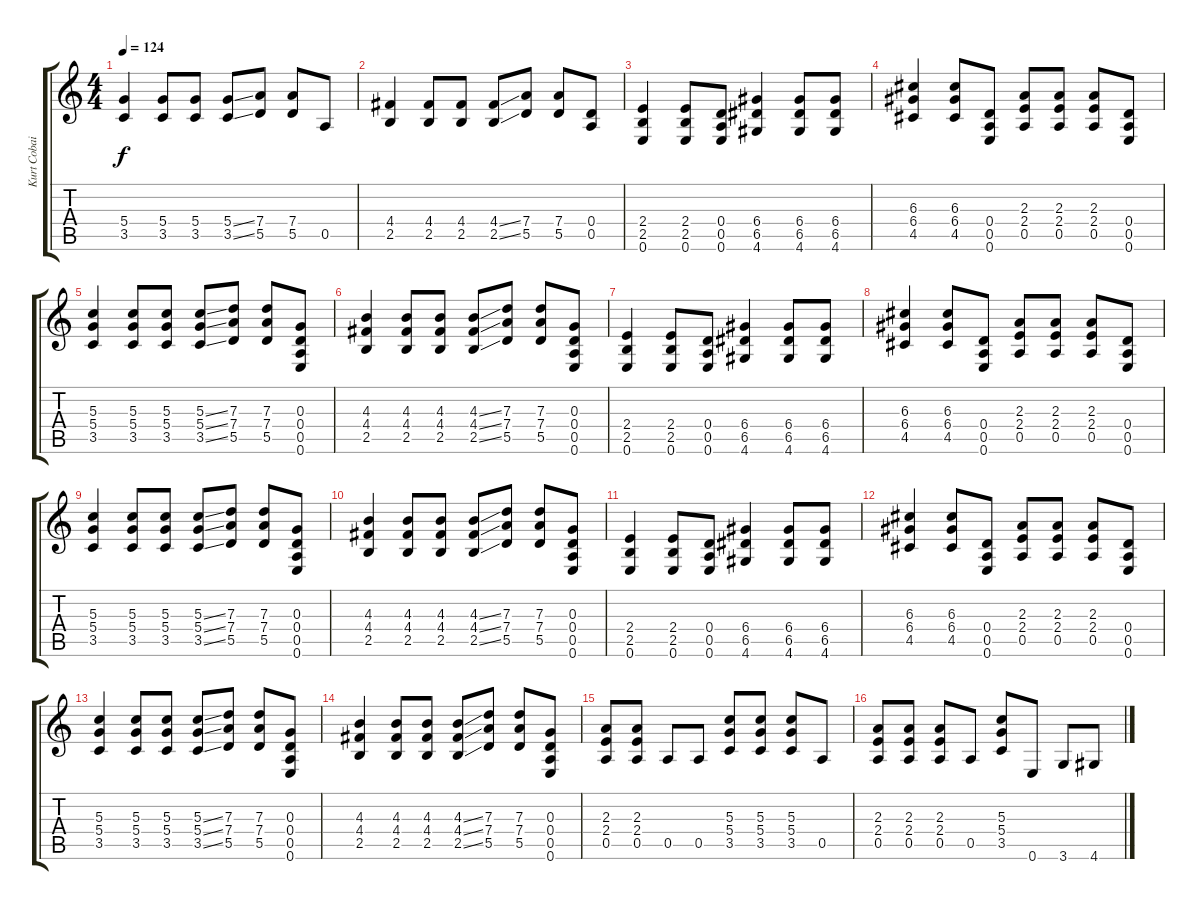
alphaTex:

\track ("Kurt Cobain" "Kurt Cobai") {instrument electricguitarclean}
\staff {score tabs}
\tuning (E4 B3 G3 D3 A2 E2) {hide}
\ts (4 4)
\tempo 124
\clef g2
\ks c
(5.4 3.5).4{dy f} (5.4 3.5).8 (5.4 3.5).8 (5.4{ss} 3.5{ss}).8 (7.4 5.5).8 (7.4 5.5).8 0.5.8 |
(4.4 2.5).4{instrument distortionguitar} (4.4 2.5).8 (4.4 2.5).8 (4.4{ss} 2.5{ss}).8 (7.4 5.5).8 (7.4 5.5).8 (0.4 0.5).8 |
(2.4 2.5 0.6).4 (2.4 2.5 0.6).8 (0.4 0.5 0.6).8 (6.4 6.5 4.6).4 (6.4 6.5 4.6).8 (6.4 6.5 4.6).8 |
(6.3 6.4 4.5).4 (6.3 6.4 4.5).8 (0.4 0.5 0.6).8 (2.3 2.4 0.5).8 (2.3 2.4 0.5).8 (2.3 2.4 0.5).8 (0.4 0.5 0.6).8 |
(5.3 5.4 3.5).4 (5.3 5.4 3.5).8 (5.3 5.4 3.5).8 (5.3{ss} 5.4{ss} 3.5{ss}).8 (7.3 7.4 5.5).8 (7.3 7.4 5.5).8 (0.3 0.4 0.5 0.6).8 |
(4.3 4.4 2.5).4 (4.3 4.4 2.5).8 (4.3 4.4 2.5).8 (4.3{ss} 4.4{ss} 2.5{ss}).8 (7.3 7.4 5.5).8 (7.3 7.4 5.5).8 (0.3 0.4 0.5 0.6).8 |
(2.4 2.5 0.6).4 (2.4 2.5 0.6).8 (0.4 0.5 0.6).8 (6.4 6.5 4.6).4 (6.4 6.5 4.6).8 (6.4 6.5 4.6).8 |
(6.3 6.4 4.5).4 (6.3 6.4 4.5).8 (0.4 0.5 0.6).8 (2.3 2.4 0.5).8 (2.3 2.4 0.5).8 (2.3 2.4 0.5).8 (0.4 0.5 0.6).8 |
(5.3 5.4 3.5).4 (5.3 5.4 3.5).8 (5.3 5.4 3.5).8 (5.3{ss} 5.4{ss} 3.5{ss}).8 (7.3 7.4 5.5).8 (7.3 7.4 5.5).8 (0.3 0.4 0.5 0.6).8 |
(4.3 4.4 2.5).4 (4.3 4.4 2.5).8 (4.3 4.4 2.5).8 (4.3{ss} 4.4{ss} 2.5{ss}).8 (7.3 7.4 5.5).8 (7.3 7.4 5.5).8 (0.3 0.4 0.5 0.6).8 |
(2.4 2.5 0.6).4 (2.4 2.5 0.6).8 (0.4 0.5 0.6).8 (6.4 6.5 4.6).4 (6.4 6.5 4.6).8 (6.4 6.5 4.6).8 |
(6.3 6.4 4.5).4 (6.3 6.4 4.5).8 (0.4 0.5 0.6).8 (2.3 2.4 0.5).8 (2.3 2.4 0.5).8 (2.3 2.4 0.5).8 (0.4 0.5 0.6).8 |
(5.3 5.4 3.5).4 (5.3 5.4 3.5).8 (5.3 5.4 3.5).8 (5.3{ss} 5.4{ss} 3.5{ss}).8 (7.3 7.4 5.5).8 (7.3 7.4 5.5).8 (0.3 0.4 0.5 0.6).8 |
(4.3 4.4 2.5).4 (4.3 4.4 2.5).8 (4.3 4.4 2.5).8 (4.3{ss} 4.4{ss} 2.5{ss}).8 (7.3 7.4 5.5).8 (7.3 7.4 5.5).8 (0.3 0.4 0.5 0.6).8 |
(2.3 2.4 0.5).8 (2.3 2.4 0.5).8 0.5.8 0.5.8 (5.3 5.4 3.5).8 (5.3 5.4 3.5).8 (5.3 5.4 3.5).8 0.5.8 |
(2.3 2.4 0.5).8 (2.3 2.4 0.5).8 (2.3 2.4 0.5).8 0.5.8 (5.3 5.4 3.5).8 0.6.8 3.6.8 4.6.8
